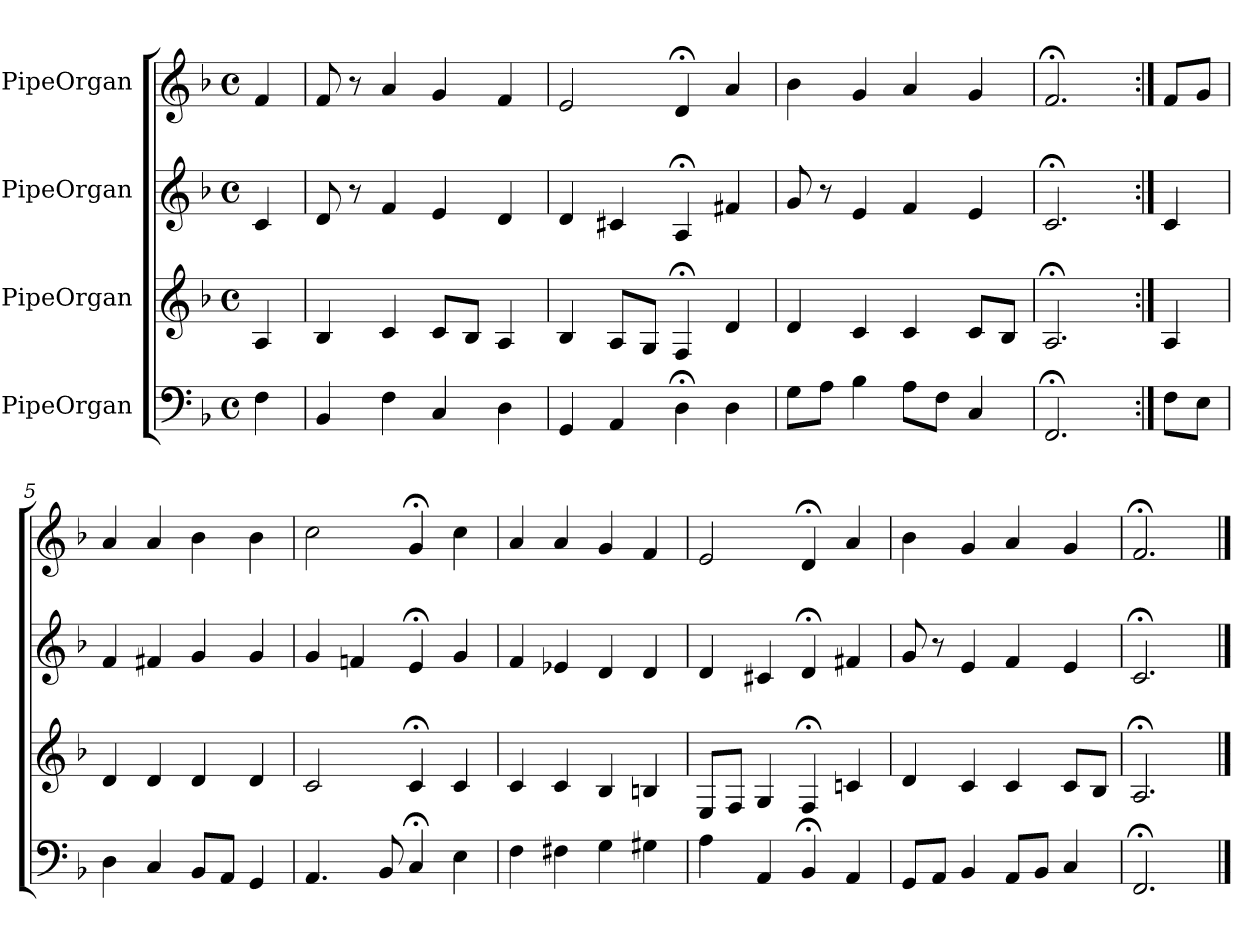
**kern	**kern	**kern	**kern
*part4	*part3	*part2	*part1
*staff4	*staff3	*staff2	*staff1
*I"PipeOrgan	*I"PipeOrgan	*I"PipeOrgan	*I"PipeOrgan
*k[b-]	*k[b-]	*k[b-]	*k[b-]
*F:	*F:	*F:	*F:
*M4/4	*M4/4	*M4/4	*M4/4
*met(c)	*met(c)	*met(c)	*met(c)
*MM60	*MM60	*MM60	*MM60
=	=	=	=
4F	4A	4c	4f
=1	=1	=1	=1
4BB-	4B-	8d	8f
.	.	8r	8r
4F	4c	4f	4a
4C	8cL	4e	4g
.	8B-J	.	.
4D	4A	4d	4f
=2	=2	=2	=2
4GG	4B-	4d	2e
4AA	8AL	4c#X	.
.	8GJ	.	.
4D;<	4F;<	4A;<	4d;<
4D	4d	4f#X	4a
=3	=3	=3	=3
8GL	4d	8g	4b-
8AJ	.	8r	.
4B-	4c	4e	4g
8AL	4c	4f	4a
8FJ	.	.	.
4C	8cL	4e	4g
.	8B-J	.	.
=4	=4	=4	=4
2.FF;<	2.A;<	2.c;<	2.f;<
=:|!	=:|!	=:|!	=:|!
8FL	4A	4c	8fL
8EJ	.	.	8gJ
=5	=5	=5	=5
4D	4d	4f	4a
4C	4d	4f#X	4a
8BB-L	4d	4g	4b-
8AAJ	.	.	.
4GG	4d	4g	4b-
=6	=6	=6	=6
4.AA	2c	4g	2cc
.	.	4fn	.
8BB-	.	.	.
4C;<	4c;<	4e;<	4g;<
4E	4c	4g	4cc
=7	=7	=7	=7
4F	4c	4f	4a
4F#X	4c	4e-X	4a
4G	4B-	4d	4g
4G#X	4Bn	4d	4f
=8	=8	=8	=8
4A	8EL	4d	2e
.	8FJ	.	.
4AA	4G	4c#X	.
4BB-;<	4F;<	4d;<	4d;<
4AA	4cn	4f#X	4a
=9	=9	=9	=9
8GGL	4d	8g	4b-
8AAJ	.	8r	.
4BB-	4c	4e	4g
8AAL	4c	4f	4a
8BB-J	.	.	.
4C	8cL	4e	4g
.	8B-J	.	.
=10	=10	=10	=10
2.FF;<	2.A;<	2.c;<	2.f;<
==	==	==	==
*-	*-	*-	*-
